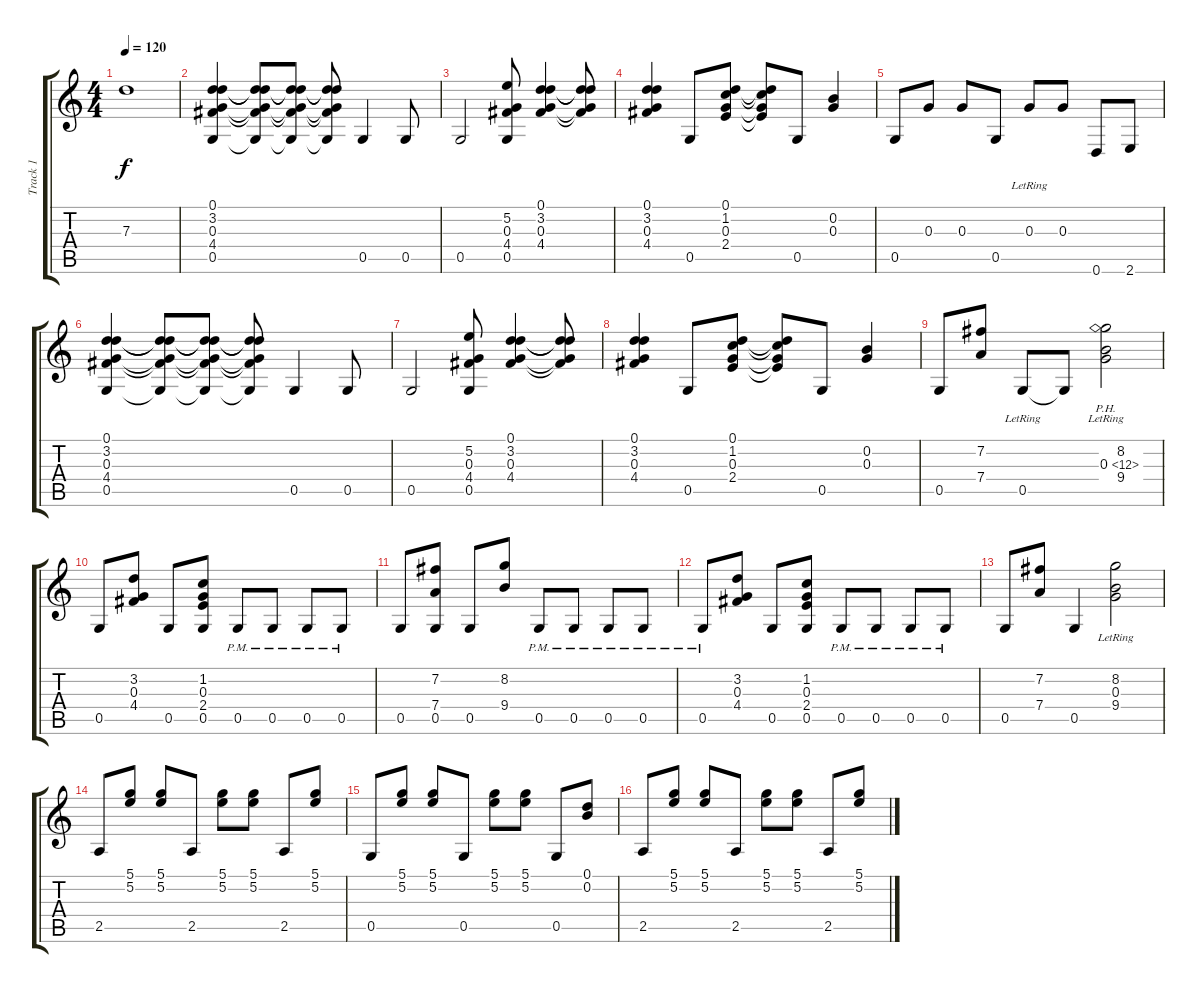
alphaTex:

\track ("Track 1" "Track 1") {instrument electricguitarjazz}
\staff {score tabs}
\tuning (D4 B3 G3 D3 G2 D2) {hide}
\ts (4 4)
\tempo 120
\clef g2
\ks c
7.3{t}.1{dy f} |
(0.1 3.2 0.3 4.4 0.5).4 (0.1{t} 3.2{t} 0.3{t} 4.4{t} 0.5{t}).8 (0.1{t} 3.2{t} 0.3{t} 4.4{t} 0.5{t}).8 (0.1{t} 3.2{t} 0.3{t} 4.4{t} 0.5{t}).8 0.5.4 0.5.8 |
0.5.2 (5.2 0.3 4.4 0.5).8 (0.1 3.2 0.3 4.4).4 (0.1{t} 3.2{t} 0.3{t} 4.4{t}).8 |
(0.1 3.2 0.3 4.4).4 0.5.8 (0.1 1.2 0.3 2.4).8 (0.1{t} 1.2{t} 0.3{t} 2.4{t}).8 0.5.8 (0.2 0.3).4 |
0.5.8 0.3.8 0.3.8 0.5.8 0.3{lr}.8 0.3.8 0.6.8 2.6.8 |
(0.1 3.2 0.3 4.4 0.5).4 (0.1{t} 3.2{t} 0.3{t} 4.4{t} 0.5{t}).8 (0.1{t} 3.2{t} 0.3{t} 4.4{t} 0.5{t}).8 (0.1{t} 3.2{t} 0.3{t} 4.4{t} 0.5{t}).8 0.5.4 0.5.8 |
0.5.2 (5.2 0.3 4.4 0.5).8 (0.1 3.2 0.3 4.4).4 (0.1{t} 3.2{t} 0.3{t} 4.4{t}).8 |
(0.1 3.2 0.3 4.4).4 0.5.8 (0.1 1.2 0.3 2.4).8 (0.1{t} 1.2{t} 0.3{t} 2.4{t}).8 0.5.8 (0.2 0.3).4 |
0.5.8 (7.2 7.4).8 0.5{lr}.8 0.5{t}.8 (8.2 0.3{ph 12 lr} 9.4).2 |
0.5.8 (3.2 0.3 4.4).8 0.5.8 (1.2 0.3 2.4 0.5).8 0.5{pm}.8 0.5{pm}.8 0.5{pm}.8 0.5{pm}.8 |
0.5.8 (7.2 7.4 0.5).8 0.5.8 (8.2 9.4).8 0.5{pm}.8 0.5{pm}.8 0.5{pm}.8 0.5{pm}.8 |
0.5{pm}.8 (3.2 0.3 4.4).8 0.5.8 (1.2 0.3 2.4 0.5).8 0.5{pm}.8 0.5{pm}.8 0.5{pm}.8 0.5{pm}.8 |
0.5.8 (7.2 7.4).8 0.5.4 (8.2 0.3{lr} 9.4).2 |
2.5.8 (5.1 5.2).8 (5.1 5.2).8 2.5.8 (5.1 5.2).8 (5.1 5.2).8 2.5.8 (5.1 5.2).8 |
0.5.8 (5.1 5.2).8 (5.1 5.2).8 0.5.8 (5.1 5.2).8 (5.1 5.2).8 0.5.8 (0.1 0.2).8 |
2.5.8 (5.1 5.2).8 (5.1 5.2).8 2.5.8 (5.1 5.2).8 (5.1 5.2).8 2.5.8 (5.1 5.2).8
